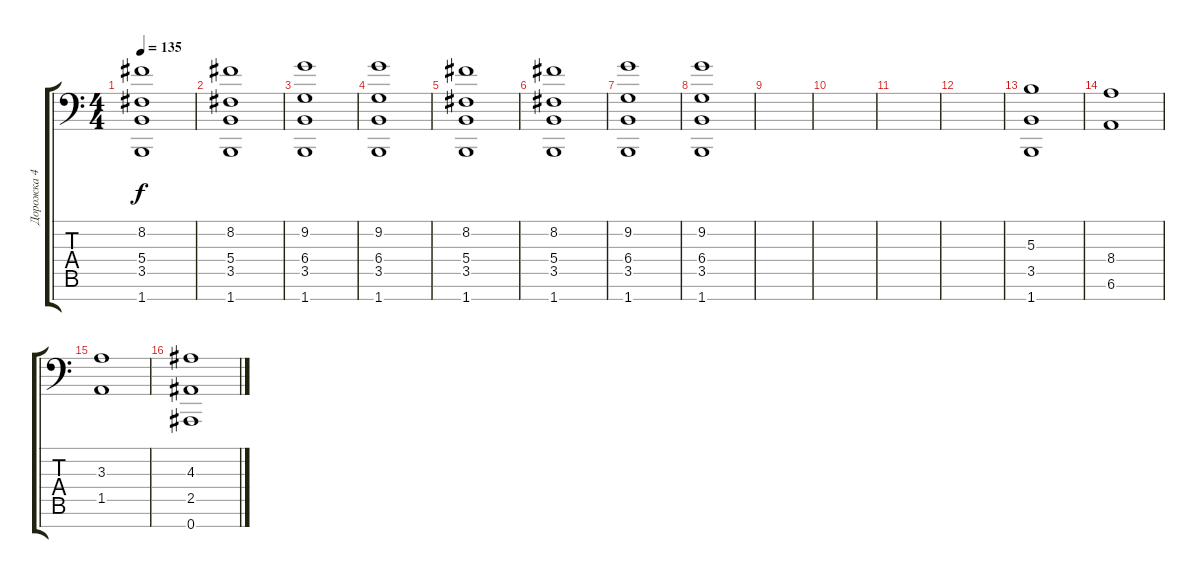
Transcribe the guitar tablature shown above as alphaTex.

\track ("Дорожка 4" "Дорожка 4") {instrument choiraahs}
\staff {score tabs}
\tuning (Eb4 Bb3 Gb3 Db3 Ab2 Eb2 Bb1) {hide}
\ts (4 4)
\tempo 135
\clef f4
\ks c
(8.2 5.4 3.5 1.7).1{dy f} |
(8.2 5.4 3.5 1.7).1 |
(9.2 6.4 3.5 1.7).1 |
(9.2 6.4 3.5 1.7).1 |
(8.2 5.4 3.5 1.7).1 |
(8.2 5.4 3.5 1.7).1 |
(9.2 6.4 3.5 1.7).1 |
(9.2 6.4 3.5 1.7).1 |
|
|
|
|
(5.3 3.5 1.7).1 |
(8.4 6.6).1 |
(3.3 1.5).1 |
(4.3 2.5 0.7).1
